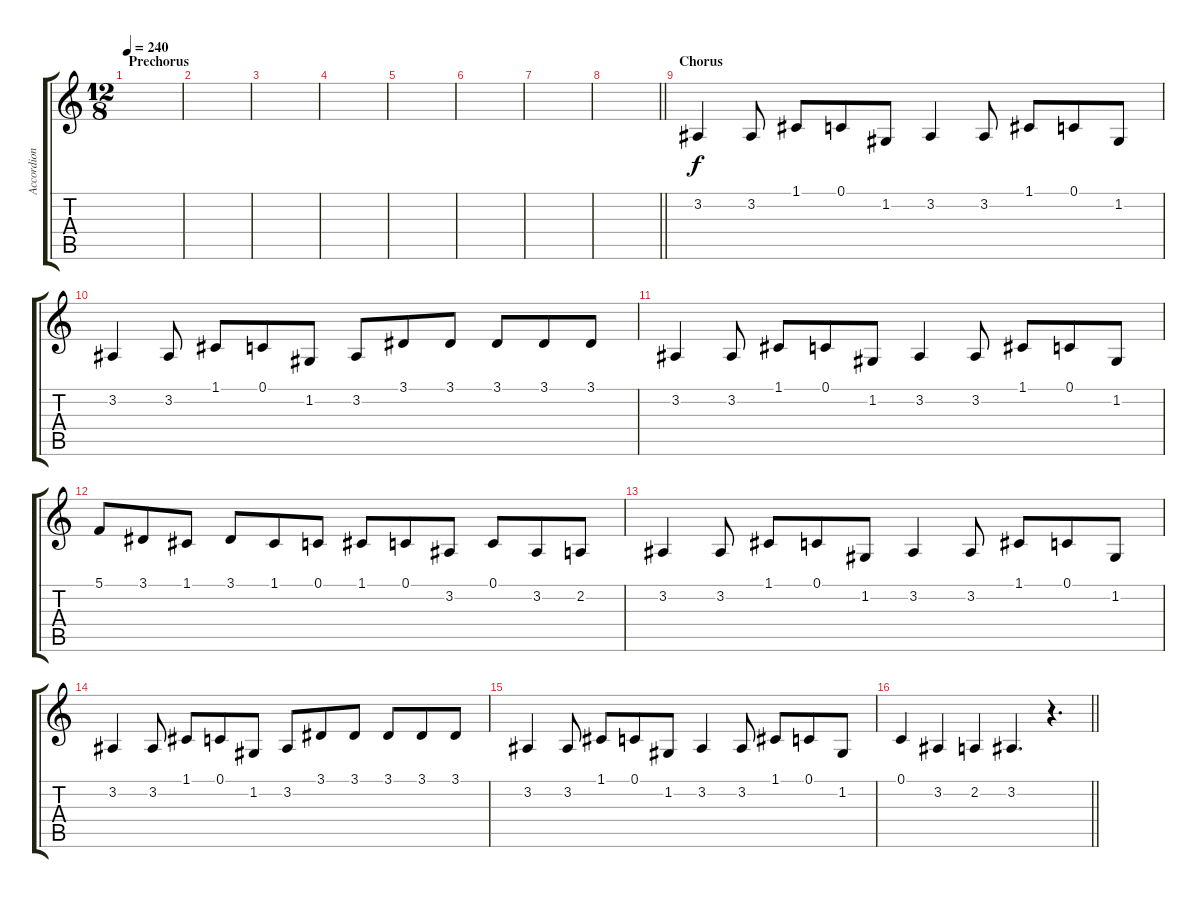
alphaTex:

\track ("Accordion" "Accordion") {instrument accordion}
\staff {score tabs}
\tuning (C4 G3 Eb3 Bb2 F2 C2) {hide}
\ts (12 8)
\section ("" "Prechorus")
\tempo 240
\clef g2
\ks c
|
|
|
|
|
|
|
\barLineRight lightlight
|
\section ("" "Chorus")
3.2.4 3.2.8 1.1.8 0.1.8 1.2.8 3.2.4 3.2.8 1.1.8 0.1.8 1.2.8 |
3.2.4 3.2.8 1.1.8 0.1.8 1.2.8 3.2.8 3.1.8 3.1.8 3.1.8 3.1.8 3.1.8 |
3.2.4 3.2.8 1.1.8 0.1.8 1.2.8 3.2.4 3.2.8 1.1.8 0.1.8 1.2.8 |
5.1.8 3.1.8 1.1.8 3.1.8 1.1.8 0.1.8 1.1.8 0.1.8 3.2.8 0.1.8 3.2.8 2.2.8 |
3.2.4 3.2.8 1.1.8 0.1.8 1.2.8 3.2.4 3.2.8 1.1.8 0.1.8 1.2.8 |
3.2.4 3.2.8 1.1.8 0.1.8 1.2.8 3.2.8 3.1.8 3.1.8 3.1.8 3.1.8 3.1.8 |
3.2.4 3.2.8 1.1.8 0.1.8 1.2.8 3.2.4 3.2.8 1.1.8 0.1.8 1.2.8 |
\barLineRight lightlight
0.1.4 3.2.4 2.2.4 3.2.4{d} r.4{d}
